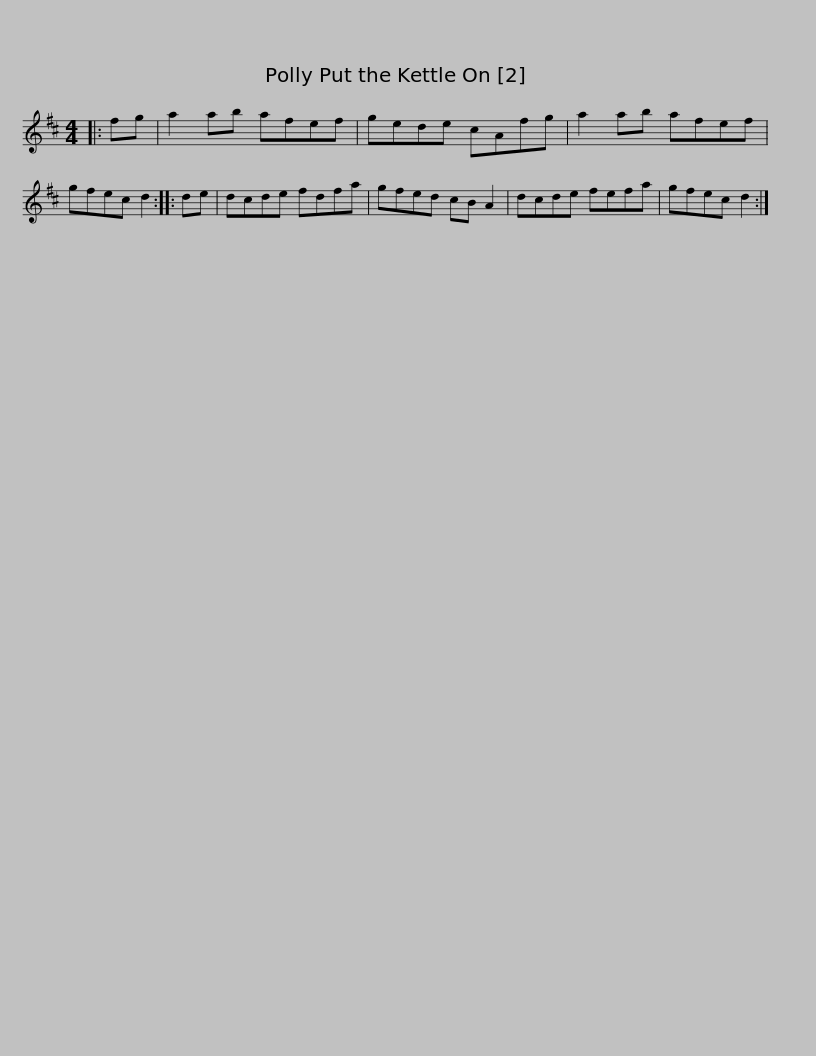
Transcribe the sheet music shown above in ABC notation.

X:1
L:1/8
M:4/4
I:linebreak $
K:D
V:1 treble
V:1
|: fg | a2 ab afef | gede cAfg | a2 ab afef | gfec d2 :: %5
 de |$ dcde fdfa | gfed cB A2 | dcde fefa | gfec d2 :| %10
